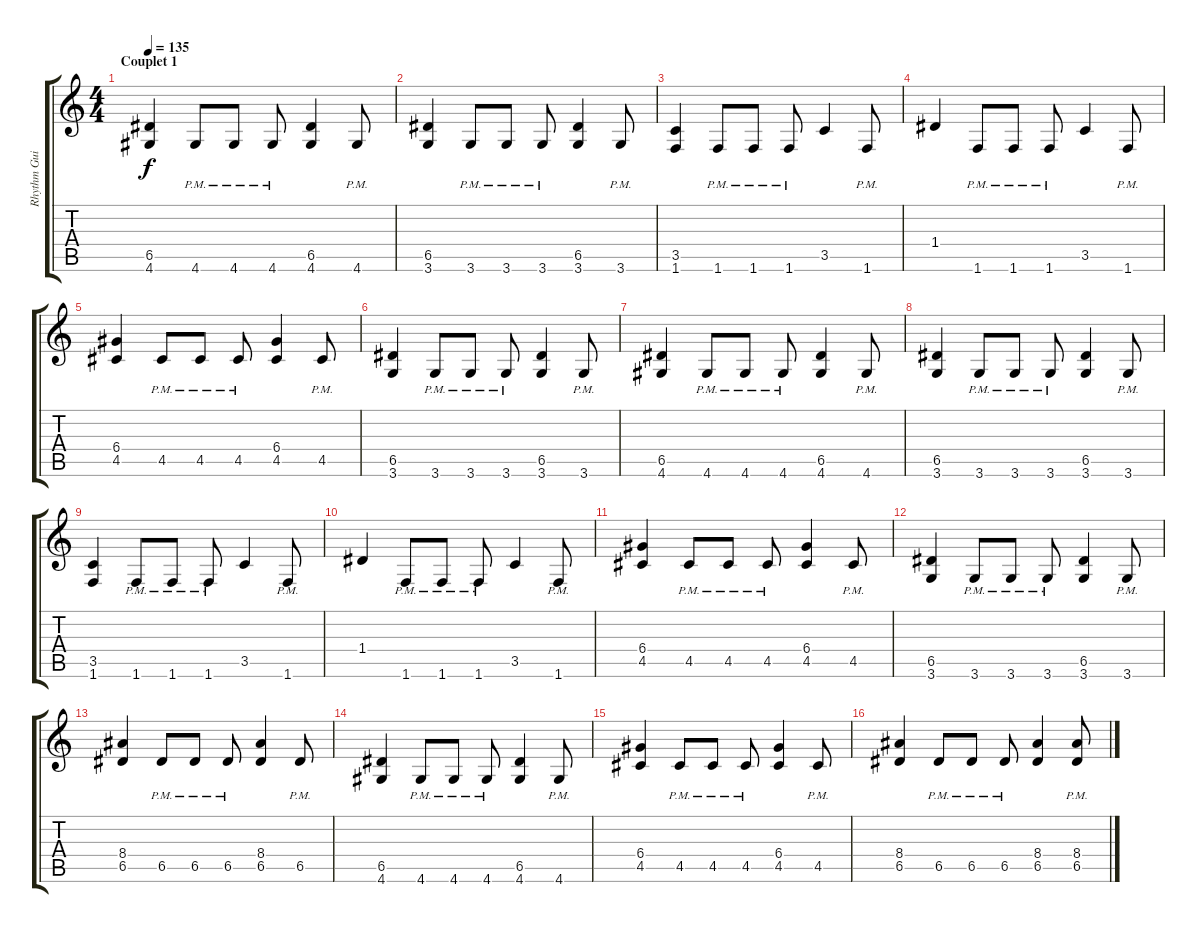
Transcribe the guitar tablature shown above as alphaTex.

\track ("Rhythm Guitar" "Rhythm Gui") {instrument distortionguitar}
\staff {score tabs}
\tuning (E4 B3 G3 D3 A2 E2) {hide}
\ts (4 4)
\section ("" "Couplet 1")
\tempo 135
\clef g2
\ks c
(6.5 4.6).4{dy f volume 15} 4.6{pm}.8 4.6{pm}.8 4.6{pm}.8 (6.5 4.6).4 4.6{pm}.8 |
(6.5 3.6).4 3.6{pm}.8 3.6{pm}.8 3.6{pm}.8 (6.5 3.6).4 3.6{pm}.8 |
(3.5 1.6).4 1.6{pm}.8 1.6{pm}.8 1.6{pm}.8 3.5.4 1.6{pm}.8 |
1.4.4 1.6{pm}.8 1.6{pm}.8 1.6{pm}.8 3.5.4 1.6{pm}.8 |
(6.4 4.5).4 4.5{pm}.8 4.5{pm}.8 4.5{pm}.8 (6.4 4.5).4 4.5{pm}.8 |
(6.5 3.6).4 3.6{pm}.8 3.6{pm}.8 3.6{pm}.8 (6.5 3.6).4 3.6{pm}.8 |
(6.5 4.6).4 4.6{pm}.8 4.6{pm}.8 4.6{pm}.8 (6.5 4.6).4 4.6{pm}.8 |
(6.5 3.6).4 3.6{pm}.8 3.6{pm}.8 3.6{pm}.8 (6.5 3.6).4 3.6{pm}.8 |
(3.5 1.6).4 1.6{pm}.8 1.6{pm}.8 1.6{pm}.8 3.5.4 1.6{pm}.8 |
1.4.4 1.6{pm}.8 1.6{pm}.8 1.6{pm}.8 3.5.4 1.6{pm}.8 |
(6.4 4.5).4 4.5{pm}.8 4.5{pm}.8 4.5{pm}.8 (6.4 4.5).4 4.5{pm}.8 |
(6.5 3.6).4 3.6{pm}.8 3.6{pm}.8 3.6{pm}.8 (6.5 3.6).4 3.6{pm}.8 |
(8.4 6.5).4 6.5{pm}.8 6.5{pm}.8 6.5{pm}.8 (8.4 6.5).4 6.5{pm}.8 |
(6.5 4.6).4 4.6{pm}.8 4.6{pm}.8 4.6{pm}.8 (6.5 4.6).4 4.6{pm}.8 |
(6.4 4.5).4 4.5{pm}.8 4.5{pm}.8 4.5{pm}.8 (6.4 4.5).4 4.5{pm}.8 |
(8.4 6.5).4 6.5{pm}.8 6.5{pm}.8 6.5{pm}.8 (8.4 6.5).4 (8.4{pm} 6.5).8
